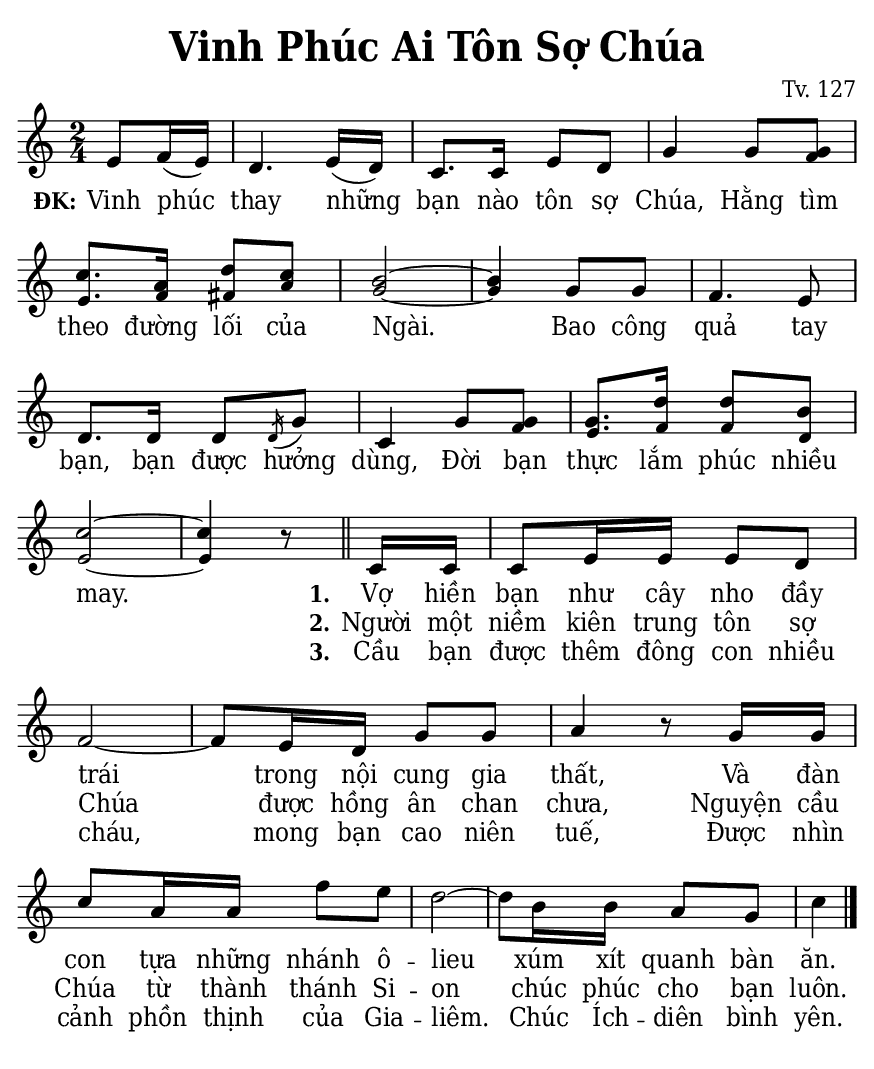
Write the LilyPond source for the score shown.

% Cài đặt chung\
\version "2.22.1"
\include "english.ly"

\header {
  title = \markup { \fontsize #1 "Vinh Phúc Ai Tôn Sợ Chúa" }
  composer = "Tv. 127"
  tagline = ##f
}

% Nhạc phiên khúc
nhacPhienKhucSop = \relative c' {
  \partial 4 e8 f16 (e) |
  d4. e16 (d) |
  c8. c16 e8 d |
  g4 g8 g |
  c8. a16 d8 c |
  b2 ~ |
  b4 g8 g |
  f4. e8 |
  d8. d16 d8 \slashedGrace { d16 ( } g8) |
  c,4 g'8 g |
  g8. d'16 d8 b |
  c2 ~ |
  c4 r8 \bar "||"
  
  c,16 c |
  c8 e16 e e8 d |
  f2 ~ |
  f8 e16 d g8 g |
  a4 r8 g16 g |
  c8 a16 a f'8 e |
  d2 ~ |
  d8 b16 b a8 g |
  c4 \bar "|."
}

nhacPhienKhucAlto = \relative c' {
  e8 f16 (e) |
  d4. e16 (d) |
  c8. c16 e8 d |
  g4 g8 f |
  e8. f16 fs8 a |
  g2 ~ |
  g4 g8 g |
  f4. e8 |
  d8. d16 d8 \slashedGrace { d16 ( } g8) |
  c,4 g'8 f |
  e8. f16 f8 d |
  e2 ~ |
  e4 r8
}

% Lời phiên khúc
loiPhienKhucSop = \lyrics {
  \set stanza = "ĐK:"
  Vinh phúc thay những bạn nào tôn sợ Chúa,
  Hằng tìm theo đường lối của Ngài.
  Bao công quả tay bạn,
  bạn được hưởng dùng,
  Đời bạn thực lắm phúc nhiều may.
  <<
    {
      \set stanza = "1."
      Vợ hiền bạn như cây nho đầy trái
      trong nội cung gia thất,
      Và đàn con tựa những nhánh ô -- lieu
      xúm xít quanh bàn ăn.
    }
    \new Lyrics {
	    \set associatedVoice = "beSop"
	    \set stanza = "2."
	    Người một niềm kiên trung tôn sợ Chúa
	    được hồng ân chan chưa,
	    Nguyện cầu Chúa từ thành thánh Si -- on
	    chúc phúc cho bạn luôn.
    }
    \new Lyrics {
	    \set associatedVoice = "beSop"
	    \set stanza = "3."
	    Cầu bạn được thêm đông con nhiều cháu,
	    mong bạn cao niên tuế,
	    Được nhìn cảnh phồn thịnh của Gia -- liêm.
	    Chúc Ích -- diên bình yên.
    }
  >>
}

% Dàn trang
\paper {
  #(set-paper-size "a5")
  top-margin = 3\mm
  bottom-margin = 3\mm
  left-margin = 3\mm
  right-margin = 3\mm
  indent = #0
  #(define fonts
	 (make-pango-font-tree "Deja Vu Serif Condensed"
	 		       "Deja Vu Serif Condensed"
			       "Deja Vu Serif Condensed"
			       (/ 20 20)))
  print-page-number = ##f
  system-system-spacing = #'((basic-distance . 0.1) (padding . 2.5))
}

TongNhip = {
  \key c \major \time 2/4
  \set Timing.beamExceptions = #'()
  \set Timing.baseMoment = #(ly:make-moment 1/4)
}

% Đổi kích thước nốt cho bè phụ
notBePhu =
#(define-music-function (font-size music) (number? ly:music?)
   (for-some-music
     (lambda (m)
       (if (music-is-of-type? m 'rhythmic-event)
           (begin
             (set! (ly:music-property m 'tweaks)
                   (cons `(font-size . ,font-size)
                         (ly:music-property m 'tweaks)))
             #t)
           #f))
     music)
   music)

\score {
  \new ChoirStaff <<
    \new Staff \with {
        \consists "Merge_rests_engraver"
        printPartCombineTexts = ##f
      }
      <<
      \new Voice \TongNhip \partCombine 
        \nhacPhienKhucSop
        \notBePhu -1 { \nhacPhienKhucAlto }
      \new NullVoice = beSop \nhacPhienKhucSop
      \new Lyrics \lyricsto beSop \loiPhienKhucSop
      >>
  >>
  \layout {
    \override Lyrics.LyricSpace.minimum-distance = #1.5
    \override Score.BarNumber.break-visibility = ##(#f #f #f)
    \override Score.SpacingSpanner.uniform-stretching = ##t
  } 
}
